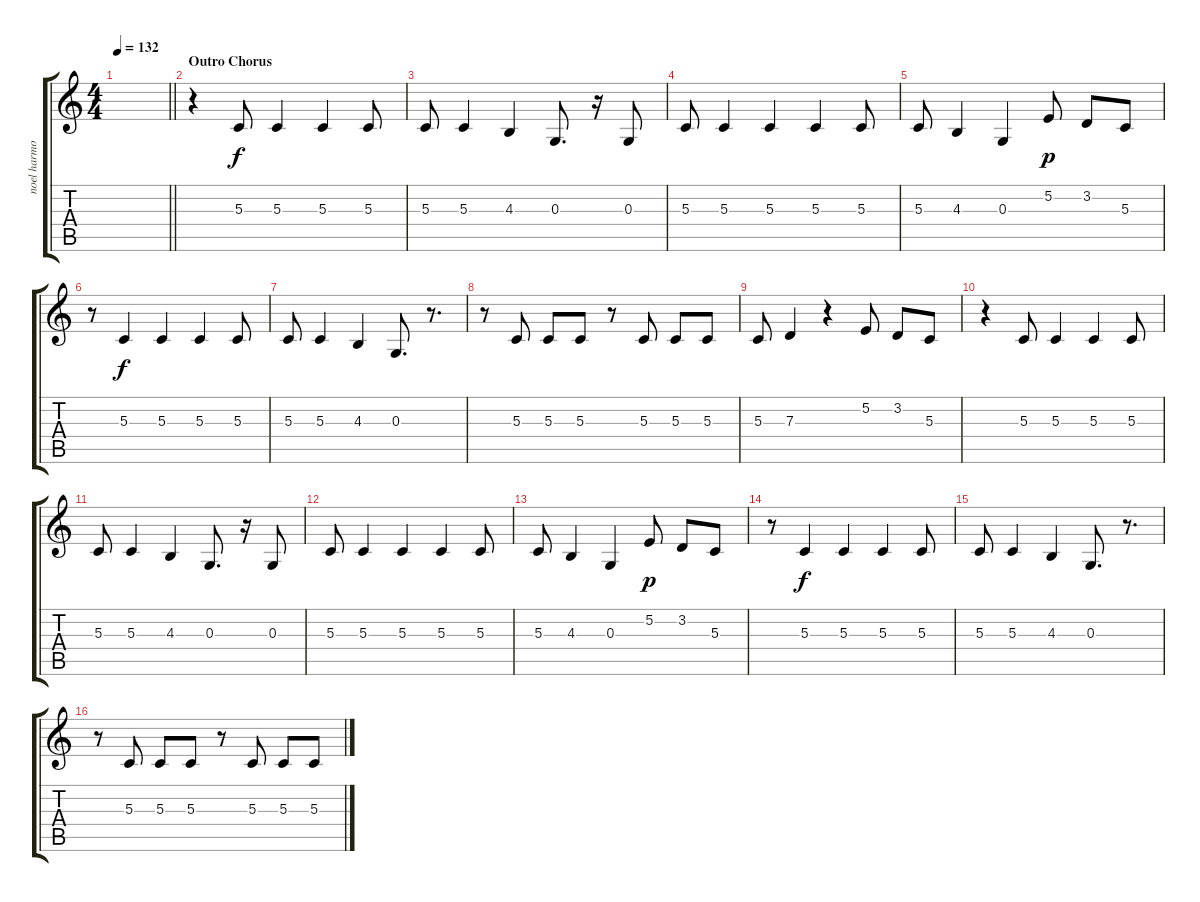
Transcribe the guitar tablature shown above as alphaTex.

\track ("noel harmony" "noel harmo") {instrument altosax}
\staff {score tabs}
\tuning (E4 B3 G3 D3 A2 E2) {hide}
\ts (4 4)
\tempo 132
\clef g2
\barLineRight lightlight
\ks c
|
\section ("" "Outro Chorus")
r.4 5.3.8 5.3.4 5.3.4 5.3.8 |
5.3.8 5.3.4 4.3.4 0.3.8{d} r.16 0.3.8 |
5.3.8 5.3.4 5.3.4 5.3.4 5.3.8 |
5.3.8 4.3.4 0.3.4 5.2.8{dy p} 3.2.8 5.3.8 |
r.8 5.3.4{dy f} 5.3.4 5.3.4 5.3.8 |
5.3.8 5.3.4 4.3.4 0.3.8{d} r.8{d} |
r.8 5.3.8 5.3.8 5.3.8 r.8 5.3.8 5.3.8 5.3.8 |
5.3.8 7.3.4 r.4 5.2.8 3.2.8 5.3.8 |
r.4 5.3.8 5.3.4 5.3.4 5.3.8 |
5.3.8 5.3.4 4.3.4 0.3.8{d} r.16 0.3.8 |
5.3.8 5.3.4 5.3.4 5.3.4 5.3.8 |
5.3.8 4.3.4 0.3.4 5.2.8{dy p} 3.2.8 5.3.8 |
r.8 5.3.4{dy f} 5.3.4 5.3.4 5.3.8 |
5.3.8 5.3.4 4.3.4 0.3.8{d} r.8{d} |
r.8 5.3.8 5.3.8 5.3.8 r.8 5.3.8 5.3.8 5.3.8
